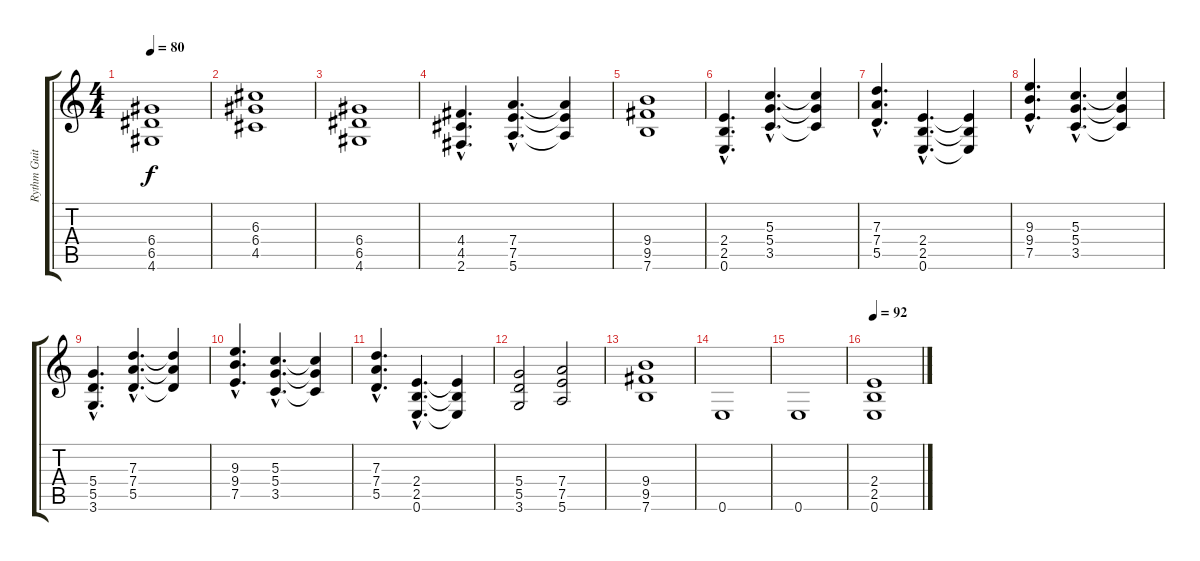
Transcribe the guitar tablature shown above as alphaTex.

\track ("Rythm Guitar" "Rythm Guit") {instrument distortionguitar}
\staff {score tabs}
\tuning (E4 B3 G3 D3 A2 E2) {hide}
\ts (4 4)
\tempo 80
\clef g2
\ks c
(6.4 6.5 4.6).1{dy f} |
(6.3 6.4 4.5).1 |
(6.4 6.5 4.6).1 |
(4.4{hac} 4.5{hac} 2.6{hac}).4{d} (7.4{hac} 7.5{hac} 5.6{hac}).4{d} (7.4{t} 7.5{t} 5.6{t}).4 |
(9.4 9.5 7.6).1 |
(2.4{hac} 2.5{hac} 0.6{hac}).4{d} (5.3{hac} 5.4{hac} 3.5{hac}).4{d} (5.3{t} 5.4{t} 3.5{t}).4 |
(7.3{hac} 7.4{hac} 5.5{hac}).4{d} (2.4{hac} 2.5{hac} 0.6{hac}).4{d} (2.4{t} 2.5{t} 0.6{t}).4 |
(9.3{hac} 9.4{hac} 7.5{hac}).4{d} (5.3{hac} 5.4{hac} 3.5{hac}).4{d} (5.3{t} 5.4{t} 3.5{t}).4 |
(5.4{hac} 5.5{hac} 3.6{hac}).4{d} (7.3{hac} 7.4{hac} 5.5{hac}).4{d} (7.3{t} 7.4{t} 5.5{t}).4 |
(9.3{hac} 9.4{hac} 7.5{hac}).4{d} (5.3{hac} 5.4{hac} 3.5{hac}).4{d} (5.3{t} 5.4{t} 3.5{t}).4 |
(7.3{hac} 7.4{hac} 5.5{hac}).4{d} (2.4{hac} 2.5{hac} 0.6{hac}).4{d} (2.4{t} 2.5{t} 0.6{t}).4 |
(5.4 5.5 3.6).2 (7.4 7.5 5.6).2 |
(9.4 9.5 7.6).1 |
0.6.1 |
0.6.1 |
\tempo 92
(2.4 2.5 0.6).1
